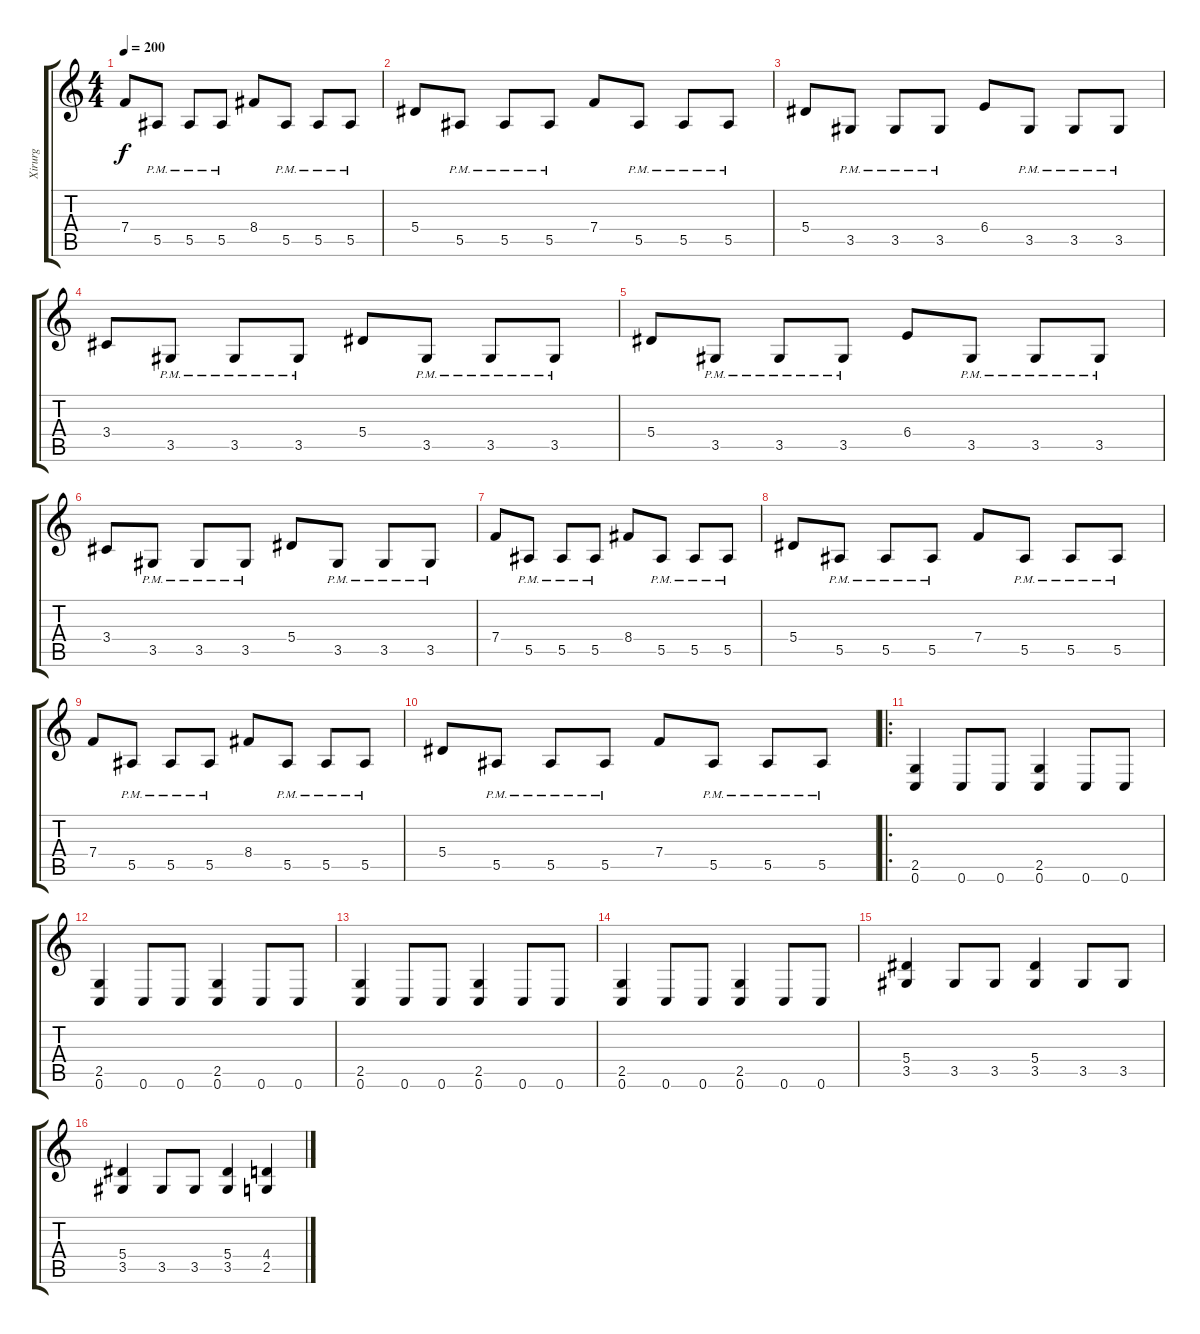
\track ("Xirurg" "Xirurg") {instrument distortionguitar}
\staff {score tabs}
\tuning (C4 G3 Eb3 Bb2 F2 C2) {hide}
\ts (4 4)
\tempo 200
\clef g2
\ks c
7.4.8{dy f} 5.5{pm}.8 5.5{pm}.8 5.5{pm}.8 8.4.8 5.5{pm}.8 5.5{pm}.8 5.5{pm}.8 |
5.4.8 5.5{pm}.8 5.5{pm}.8 5.5{pm}.8 7.4.8 5.5{pm}.8 5.5{pm}.8 5.5{pm}.8 |
5.4.8 3.5{pm}.8 3.5{pm}.8 3.5{pm}.8 6.4.8 3.5{pm}.8 3.5{pm}.8 3.5{pm}.8 |
3.4.8 3.5{pm}.8 3.5{pm}.8 3.5{pm}.8 5.4.8 3.5{pm}.8 3.5{pm}.8 3.5{pm}.8 |
5.4.8 3.5{pm}.8 3.5{pm}.8 3.5{pm}.8 6.4.8 3.5{pm}.8 3.5{pm}.8 3.5{pm}.8 |
3.4.8 3.5{pm}.8 3.5{pm}.8 3.5{pm}.8 5.4.8 3.5{pm}.8 3.5{pm}.8 3.5{pm}.8 |
7.4.8 5.5{pm}.8 5.5{pm}.8 5.5{pm}.8 8.4.8 5.5{pm}.8 5.5{pm}.8 5.5{pm}.8 |
5.4.8 5.5{pm}.8 5.5{pm}.8 5.5{pm}.8 7.4.8 5.5{pm}.8 5.5{pm}.8 5.5{pm}.8 |
7.4.8 5.5{pm}.8 5.5{pm}.8 5.5{pm}.8 8.4.8 5.5{pm}.8 5.5{pm}.8 5.5{pm}.8 |
5.4.8 5.5{pm}.8 5.5{pm}.8 5.5{pm}.8 7.4.8 5.5{pm}.8 5.5{pm}.8 5.5{pm}.8 |
\ro
(2.5 0.6).4 0.6.8 0.6.8 (2.5 0.6).4 0.6.8 0.6.8 |
(2.5 0.6).4 0.6.8 0.6.8 (2.5 0.6).4 0.6.8 0.6.8 |
(2.5 0.6).4 0.6.8 0.6.8 (2.5 0.6).4 0.6.8 0.6.8 |
(2.5 0.6).4 0.6.8 0.6.8 (2.5 0.6).4 0.6.8 0.6.8 |
(5.4 3.5).4 3.5.8 3.5.8 (5.4 3.5).4 3.5.8 3.5.8 |
(5.4 3.5).4 3.5.8 3.5.8 (5.4 3.5).4 (4.4 2.5).4
